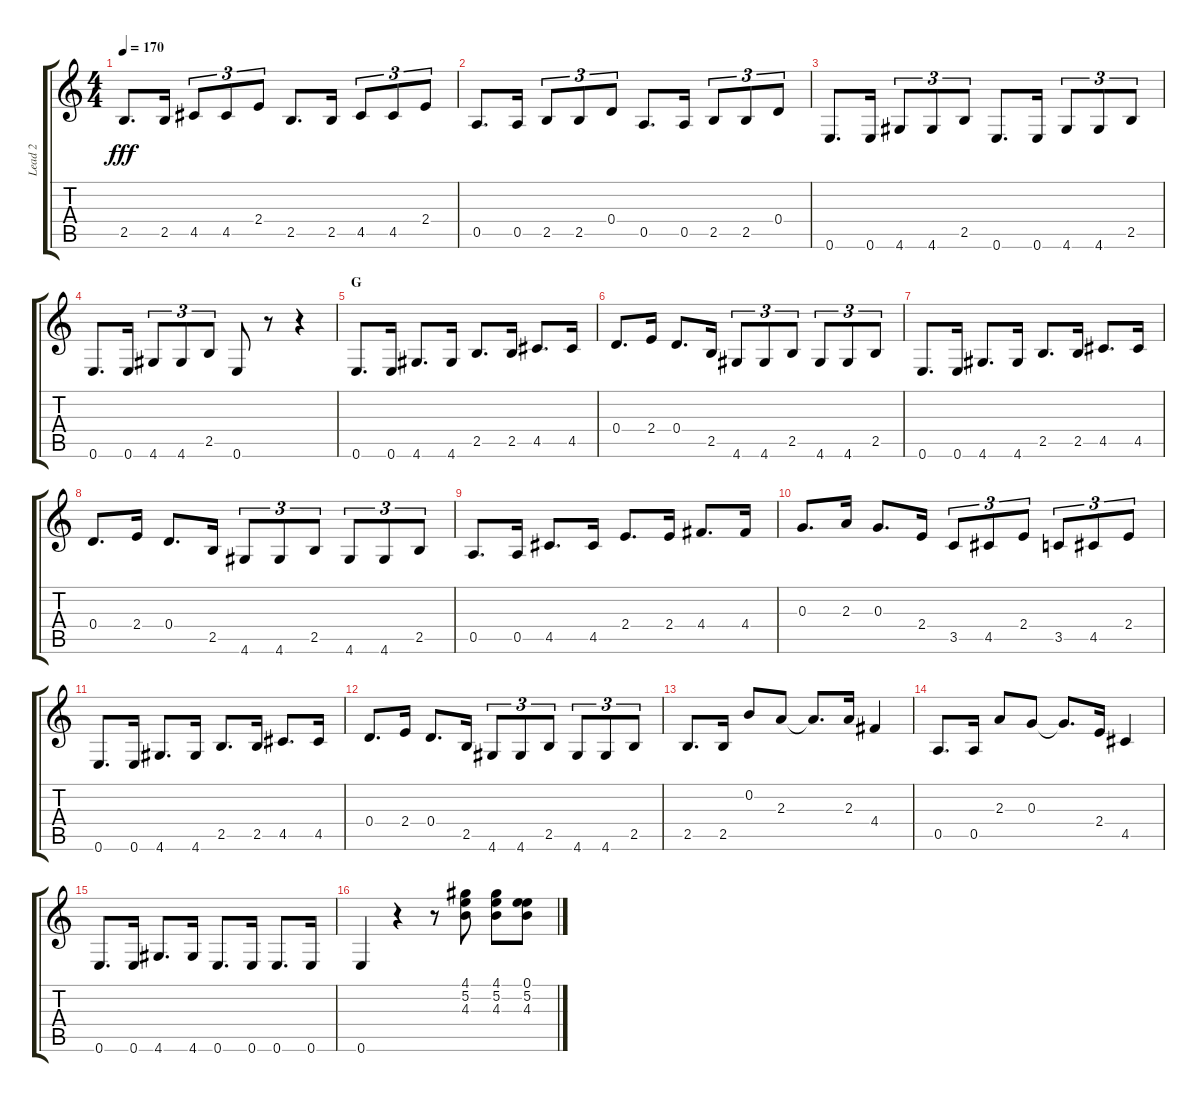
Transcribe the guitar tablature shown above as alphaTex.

\track ("Lead 2" "Lead 2") {instrument acousticguitarnylon}
\staff {score tabs}
\tuning (E4 B3 G3 D3 A2 E2) {hide}
\ts (4 4)
\tempo 170
\clef g2
\ks c
2.5.8{d dy fff} 2.5.16 4.5.8{tu (3 2)} 4.5.8{tu (3 2)} 2.4.8{tu (3 2)} 2.5.8{d} 2.5.16 4.5.8{tu (3 2)} 4.5.8{tu (3 2)} 2.4.8{tu (3 2)} |
0.5.8{d} 0.5.16 2.5.8{tu (3 2)} 2.5.8{tu (3 2)} 0.4.8{tu (3 2)} 0.5.8{d} 0.5.16 2.5.8{tu (3 2)} 2.5.8{tu (3 2)} 0.4.8{tu (3 2)} |
0.6.8{d} 0.6.16 4.6.8{tu (3 2)} 4.6.8{tu (3 2)} 2.5.8{tu (3 2)} 0.6.8{d} 0.6.16 4.6.8{tu (3 2)} 4.6.8{tu (3 2)} 2.5.8{tu (3 2)} |
0.6.8{d} 0.6.16 4.6.8{tu (3 2)} 4.6.8{tu (3 2)} 2.5.8{tu (3 2)} 0.6.8 r.8 r.4 |
\section ("" "G")
0.6.8{d} 0.6.16 4.6.8{d} 4.6.16 2.5.8{d} 2.5.16 4.5.8{d} 4.5.16 |
0.4.8{d} 2.4.16 0.4.8{d} 2.5.16 4.6.8{tu (3 2)} 4.6.8{tu (3 2)} 2.5.8{tu (3 2)} 4.6.8{tu (3 2)} 4.6.8{tu (3 2)} 2.5.8{tu (3 2)} |
0.6.8{d} 0.6.16 4.6.8{d} 4.6.16 2.5.8{d} 2.5.16 4.5.8{d} 4.5.16 |
0.4.8{d} 2.4.16 0.4.8{d} 2.5.16 4.6.8{tu (3 2)} 4.6.8{tu (3 2)} 2.5.8{tu (3 2)} 4.6.8{tu (3 2)} 4.6.8{tu (3 2)} 2.5.8{tu (3 2)} |
0.5.8{d} 0.5.16 4.5.8{d} 4.5.16 2.4.8{d} 2.4.16 4.4.8{d} 4.4.16 |
0.3.8{d} 2.3.16 0.3.8{d} 2.4.16 3.5.8{tu (3 2)} 4.5.8{tu (3 2)} 2.4.8{tu (3 2)} 3.5.8{tu (3 2)} 4.5.8{tu (3 2)} 2.4.8{tu (3 2)} |
0.6.8{d} 0.6.16 4.6.8{d} 4.6.16 2.5.8{d} 2.5.16 4.5.8{d} 4.5.16 |
0.4.8{d} 2.4.16 0.4.8{d} 2.5.16 4.6.8{tu (3 2)} 4.6.8{tu (3 2)} 2.5.8{tu (3 2)} 4.6.8{tu (3 2)} 4.6.8{tu (3 2)} 2.5.8{tu (3 2)} |
2.5.8{d} 2.5.16 0.2.8 2.3.8 2.3{t}.8{d} 2.3.16 4.4.4 |
0.5.8{d} 0.5.16 2.3.8 0.3.8 0.3{t}.8{d} 2.4.16 4.5.4 |
0.6.8{d} 0.6.16 4.6.8{d} 4.6.16 0.6.8{d} 0.6.16 0.6.8{d} 0.6.16 |
0.6.4 r.4 r.8{volume 16 instrument electricguitarjazz} (4.1 5.2 4.3).8 (4.1 5.2 4.3).8 (0.1 5.2 4.3).8
